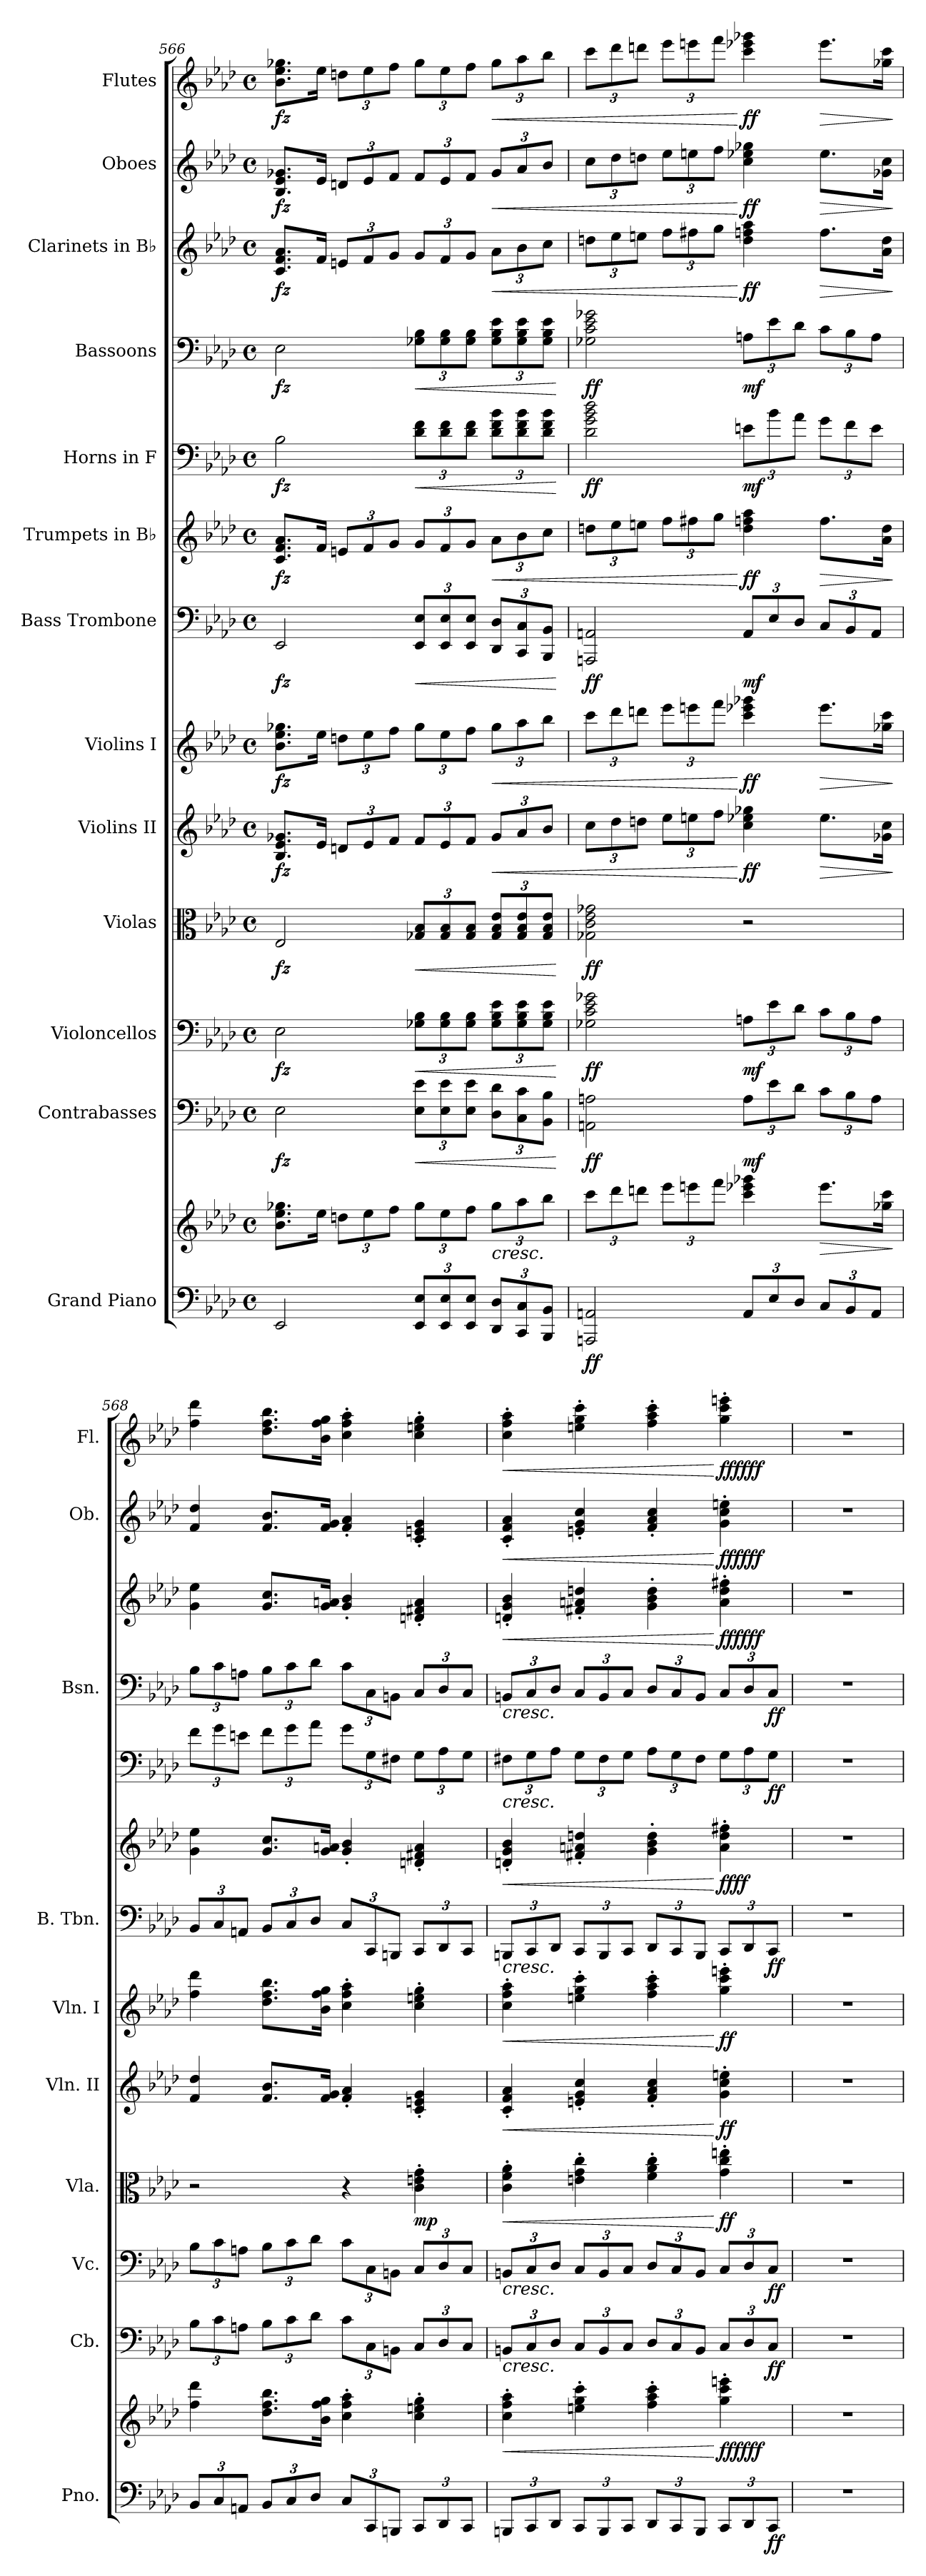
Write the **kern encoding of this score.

**kern	**kern	**dynam	**kern	**dynam	**kern	**dynam	**kern	**dynam	**kern	**dynam	**kern	**dynam	**kern	**dynam	**kern	**dynam	**kern	**dynam	**kern	**dynam	**kern	**dynam	**kern	**dynam	**kern	**dynam
*part13	*part13	*part13	*part12	*part12	*part11	*part11	*part10	*part10	*part9	*part9	*part8	*part8	*part7	*part7	*part6	*part6	*part5	*part5	*part4	*part4	*part3	*part3	*part2	*part2	*part1	*part1
*staff14	*staff13	*staff13/14	*staff12	*staff12	*staff11	*staff11	*staff10	*staff10	*staff9	*staff9	*staff8	*staff8	*staff7	*staff7	*staff6	*staff6	*staff5	*staff5	*staff4	*staff4	*staff3	*staff3	*staff2	*staff2	*staff1	*staff1
*I"Grand Piano	*	*	*I"Contrabasses	*	*I"Violoncellos	*	*I"Violas	*	*I"Violins II	*	*I"Violins I	*	*I"Bass Trombone	*	*I"Trumpets in B♭	*	*I"Horns in F	*	*I"Bassoons	*	*I"Clarinets in B♭	*	*I"Oboes	*	*I"Flutes	*
*I'Pno.	*	*	*I'Cb.	*	*I'Vc.	*	*I'Vla.	*	*I'Vln. II	*	*I'Vln. I	*	*I'B. Tbn.	*	*	*	*	*	*I'Bsn.	*	*	*	*I'Ob.	*	*I'Fl.	*
*clefF4	*clefG2	*	*clefF4	*	*clefF4	*	*clefC3	*	*clefG2	*	*clefG2	*	*clefF4	*	*clefG2	*	*clefF4	*	*clefF4	*	*clefG2	*	*clefG2	*	*clefG2	*
*	*	*	*ITrd7c12	*	*	*	*	*	*	*	*	*	*	*	*ITrd1c2	*	*ITrd4c7	*	*	*	*ITrd1c2	*	*	*	*	*
*k[b-e-a-d-]	*k[b-e-a-d-]	*	*k[b-e-a-d-]	*	*k[b-e-a-d-]	*	*k[b-e-a-d-]	*	*k[b-e-a-d-]	*	*k[b-e-a-d-]	*	*k[b-e-a-d-]	*	*k[b-e-a-d-g-c-]	*	*k[b-e-a-d-g-]	*	*k[b-e-a-d-]	*	*k[b-e-a-d-g-c-]	*	*k[b-e-a-d-]	*	*k[b-e-a-d-]	*
*M4/4	*M4/4	*	*M4/4	*	*M4/4	*	*M4/4	*	*M4/4	*	*M4/4	*	*M4/4	*	*M4/4	*	*M4/4	*	*M4/4	*	*M4/4	*	*M4/4	*	*M4/4	*
*met(c)	*met(c)	*	*met(c)	*	*met(c)	*	*met(c)	*	*met(c)	*	*met(c)	*	*met(c)	*	*met(c)	*	*met(c)	*	*met(c)	*	*met(c)	*	*met(c)	*	*met(c)	*
=566	=566	=566	=566	=566	=566	=566	=566	=566	=566	=566	=566	=566	=566	=566	=566	=566	=566	=566	=566	=566	=566	=566	=566	=566	=566	=566
!	!	!LO:DY:b=2	!	!	!	!	!	!	!	!	!	!	!	!	!	!	!	!	!	!	!	!	!	!	!	!
!	!	!LO:DY:n=1:b	!	!LO:DY:b	!	!LO:DY:b	!	!LO:DY:b	!	!LO:DY:b	!	!LO:DY:b	!	!LO:DY:b	!	!LO:DY:b	!	!LO:DY:b	!	!LO:DY:b	!	!LO:DY:b	!	!LO:DY:b	!	!LO:DY:b
2EE-/	8.b-\ 8.ee-\ 8.gg-X\L	fz fz	2EE-\	fz	2E-\	fz	2E-/	fz	8.B-/ 8.e-/ 8.g-X/L	fz	8.b-\ 8.ee-\ 8.gg-X\L	fz	2EE-/	fz	8.B-/ 8.e-/ 8.g-/L	fz	2E-\	fz	2E-\	fz	8.B-/ 8.e-/ 8.g-/L	fz	8.B-/ 8.e-/ 8.g-X/L	fz	8.b-\ 8.ee-\ 8.gg-X\L	fz
.	16ee-\Jk	.	.	.	.	.	.	.	16e-/Jk	.	16ee-\Jk	.	.	.	16e-/Jk	.	.	.	.	.	16e-/Jk	.	16e-/Jk	.	16ee-\Jk	.
*	*Xbrackettup	*	*	*	*	*	*	*	*Xbrackettup	*	*Xbrackettup	*	*	*	*Xbrackettup	*	*	*	*	*	*Xbrackettup	*	*Xbrackettup	*	*Xbrackettup	*
.	12ddn\L	.	.	.	.	.	.	.	12dn/L	.	12ddn\L	.	.	.	12dn/L	.	.	.	.	.	12dn/L	.	12dn/L	.	12ddn\L	.
.	12ee-\	.	.	.	.	.	.	.	12e-/	.	12ee-\	.	.	.	12e-/	.	.	.	.	.	12e-/	.	12e-/	.	12ee-\	.
.	12ff\J	.	.	.	.	.	.	.	12f/J	.	12ff\J	.	.	.	12f/J	.	.	.	.	.	12f/J	.	12f/J	.	12ff\J	.
*Xbrackettup	*	*	*Xbrackettup	*	*	*	*	*	*	*	*	*	*	*	*	*	*	*	*	*	*	*	*	*	*	*
!	!	!	!	!LO:HP:b	!	!	!	!	!	!	!	!	!	!	!	!	!	!	!	!	!	!	!	!	!	!
*	*	*	*	*	*Xbrackettup	*	*	*	*	*	*	*	*	*	*	*	*	*	*	*	*	*	*	*	*	*
!	!	!	!	!	!	!LO:HP:b	!	!	!	!	!	!	!	!	!	!	!	!	!	!	!	!	!	!	!	!
*	*	*	*	*	*	*	*Xbrackettup	*	*	*	*	*	*	*	*	*	*	*	*	*	*	*	*	*	*	*
!	!	!	!	!	!	!	!	!LO:HP:b	!	!	!	!	!	!	!	!	!	!	!	!	!	!	!	!	!	!
*	*	*	*	*	*	*	*	*	*	*	*	*	*Xbrackettup	*	*	*	*	*	*	*	*	*	*	*	*	*
!	!	!	!	!	!	!	!	!	!	!	!	!	!	!LO:HP:b	!	!	!	!	!	!	!	!	!	!	!	!
*	*	*	*	*	*	*	*	*	*	*	*	*	*	*	*	*	*Xbrackettup	*	*	*	*	*	*	*	*	*
!	!	!	!	!	!	!	!	!	!	!	!	!	!	!	!	!	!	!LO:HP:b	!	!	!	!	!	!	!	!
*	*	*	*	*	*	*	*	*	*	*	*	*	*	*	*	*	*	*	*Xbrackettup	*	*	*	*	*	*	*
!	!	!	!	!	!	!	!	!	!	!	!	!	!	!	!	!	!	!	!	!LO:HP:b	!	!	!	!	!	!
12EE-/ 12E-/L	12gg-\L	.	12EE-\ 12E-\L	<	12G-X\ 12B-\L	<	12G-X/ 12B-/L	<	12f/L	.	12gg-\L	.	12EE-/ 12E-/L	<	12f/L	.	12G-\ 12B-\L	<	12G-X\ 12B-\L	<	12f/L	.	12f/L	.	12gg-\L	.
12EE-/ 12E-/	12ee-\	.	12EE-\ 12E-\	.	12G-\ 12B-\	.	12G-/ 12B-/	.	12e-/	.	12ee-\	.	12EE-/ 12E-/	.	12e-/	.	12G-\ 12B-\	.	12G-\ 12B-\	.	12e-/	.	12e-/	.	12ee-\	.
12EE-/ 12E-/J	12ff\J	.	12EE-\ 12E-\J	.	12G-\ 12B-\J	.	12G-/ 12B-/J	.	12f/J	.	12ff\J	.	12EE-/ 12E-/J	.	12f/J	.	12G-\ 12B-\J	.	12G-\ 12B-\J	.	12f/J	.	12f/J	.	12ff\J	.
!	!	!LO:HP:b	!	!	!	!	!	!	!	!LO:HP:b	!	!LO:HP:b	!	!	!	!LO:HP:b	!	!	!	!	!	!LO:HP:b	!	!LO:HP:b	!	!LO:HP:b
12DD-/ 12D-/L	12gg-\L	<	12DD-\ 12D-\L	.	12G-\ 12B-\ 12e-\L	.	12G-/ 12B-/ 12e-/L	.	12g-/L	<	12gg-\L	<	12DD-/ 12D-/L	.	12g-\L	<	12G-\ 12B-\ 12e-\L	.	12G-\ 12B-\ 12e-\L	.	12g-\L	<	12g-/L	<	12gg-\L	<
12CC/ 12C/	12aa-\	.	12CC\ 12C\	.	12G-\ 12B-\ 12e-\	.	12G-/ 12B-/ 12e-/	.	12a-/	.	12aa-\	.	12CC/ 12C/	.	12a-\	.	12G-\ 12B-\ 12e-\	.	12G-\ 12B-\ 12e-\	.	12a-\	.	12a-/	.	12aa-\	.
12BBB-/ 12BB-/J	12bb-\J	.	12BBB-\ 12BB-\J	.	12G-\ 12B-\ 12e-\J	.	12G-/ 12B-/ 12e-/J	.	12b-/J	.	12bb-\J	.	12BBB-/ 12BB-/J	.	12b-\J	.	12G-\ 12B-\ 12e-\J	.	12G-\ 12B-\ 12e-\J	.	12b-\J	.	12b-/J	.	12bb-\J	.
.	.	.	.	[	.	[	.	[	.	.	.	.	.	[	.	.	.	[	.	[	.	.	.	.	.	.
!!LO:PB:g=z
=567	=567	=567	=567	=567	=567	=567	=567	=567	=567	=567	=567	=567	=567	=567	=567	=567	=567	=567	=567	=567	=567	=567	=567	=567	=567	=567
!	!	!LO:DY:b=2	!	!LO:DY:b	!	!LO:DY:b	!	!LO:DY:b	!	!	!	!	!	!LO:DY:b	!	!	!	!LO:DY:b	!	!LO:DY:b	!	!	!	!	!	!
2AAAn/ 2AAn/	12ccc\L	ff	2AAAn\ 2AAn\	ff	2G-X\ 2c\ 2e-\ 2g-X\	ff	2G-X\ 2c\ 2e-\ 2g-X\	ff	12cc\L	.	12ccc\L	.	2AAAn/ 2AAn/	ff	12ccn\L	.	2G-\ 2c\ 2e-\ 2g-\	ff	2G-X\ 2c\ 2e-\ 2g-X\	ff	12ccn\L	.	12cc\L	.	12ccc\L	.
.	12ddd-\	.	.	.	.	.	.	.	12dd-\	.	12ddd-\	.	.	.	12dd-\	.	.	.	.	.	12dd-\	.	12dd-\	.	12ddd-\	.
.	12dddn\J	.	.	.	.	.	.	.	12ddn\J	.	12dddn\J	.	.	.	12ddn\J	.	.	.	.	.	12ddn\J	.	12ddn\J	.	12dddn\J	.
.	12eee-\L	.	.	.	.	.	.	.	12ee-\L	.	12eee-\L	.	.	.	12ee-\L	.	.	.	.	.	12ee-\L	.	12ee-\L	.	12eee-\L	.
.	12eeen\	.	.	.	.	.	.	.	12een\	.	12eeen\	.	.	.	12een\	.	.	.	.	.	12een\	.	12een\	.	12eeen\	.
.	12fff\J	.	.	.	.	.	.	.	12ff\J	.	12fff\J	.	.	.	12ff\J	.	.	.	.	.	12ff\J	.	12ff\J	.	12fff\J	.
!	!	!LO:DY:n=1:b=2	!	!	!	!	!	!	!	!	!	!	!	!	!	!	!	!	!	!	!	!	!	!	!	!
!	!	!LO:DY:n=2:b	!	!LO:DY:b	!	!LO:DY:b	!	!	!	!LO:DY:n=1:b	!	!LO:DY:n=1:b	!	!LO:DY:b	!	!LO:DY:n=1:b	!	!LO:DY:b	!	!LO:DY:b	!	!LO:DY:n=1:b	!	!LO:DY:n=1:b	!	!LO:DY:n=1:b
12AA/L	4ccc\ 4eee-X\ 4ggg-X\	[ mf ff	12AA\L	mf	12An\L	mf	2r	.	4cc\ 4ee-X\ 4gg-X\	[ ff	4ccc\ 4eee-X\ 4ggg-X\	[ ff	12AA/L	mf	4cc\ 4ee-X\ 4gg-\	[ ff	12An\L	mf	12An\L	mf	4cc\ 4ee-X\ 4gg-\	[ ff	4cc\ 4ee-X\ 4gg-X\	[ ff	4ccc\ 4eee-X\ 4ggg-X\	[ ff
12E-/	.	.	12E-\	.	12e-\	.	.	.	.	.	.	.	12E-/	.	.	.	12e-\	.	12e-\	.	.	.	.	.	.	.
12D-/J	.	.	12D-\J	.	12d-\J	.	.	.	.	.	.	.	12D-/J	.	.	.	12d-\J	.	12d-\J	.	.	.	.	.	.	.
!	!	!LO:HP:b	!	!	!	!	!	!	!	!LO:HP:b	!	!LO:HP:b	!	!	!	!LO:HP:b	!	!	!	!	!	!LO:HP:b	!	!LO:HP:b	!	!LO:HP:b
12C/L	8.eee-\L	>	12C\L	.	12c\L	.	.	.	8.ee-\L	>	8.eee-\L	>	12C/L	.	8.ee-\L	>	12c\L	.	12c\L	.	8.ee-\L	>	8.ee-\L	>	8.eee-\L	>
12BB-/	.	.	12BB-\	.	12B-\	.	.	.	.	.	.	.	12BB-/	.	.	.	12B-\	.	12B-\	.	.	.	.	.	.	.
12AA/J	.	.	12AA\J	.	12A\J	.	.	.	.	.	.	.	12AA/J	.	.	.	12A\J	.	12A\J	.	.	.	.	.	.	.
.	16gg-X\ 16ccc\Jk	.	.	.	.	.	.	.	16g-X\ 16cc\Jk	.	16gg-X\ 16ccc\Jk	.	.	.	16g-\ 16cc\Jk	.	.	.	.	.	16g-\ 16cc\Jk	.	16g-X\ 16cc\Jk	.	16gg-X\ 16ccc\Jk	.
.	.	]	.	.	.	.	.	.	.	]	.	]	.	.	.	]	.	.	.	.	.	]	.	]	.	]
=568	=568	=568	=568	=568	=568	=568	=568	=568	=568	=568	=568	=568	=568	=568	=568	=568	=568	=568	=568	=568	=568	=568	=568	=568	=568	=568
!	!	!LO:DY:b	!	!	!	!	!	!	!	!	!	!	!	!	!	!	!	!	!	!	!	!	!	!	!	!
!	!	!LO:DY:n=1:b	!	!	!	!	!	!	!	!LO:DY:b	!	!	!	!	!	!	!	!	!	!	!	!	!	!	!	!
!	!	!	!	!	!	!	!	!	!	!LO:DY:n=1:b	!	!LO:DY:b	!	!	!	!	!	!	!	!	!	!	!	!	!	!
!	!	!	!	!	!	!	!	!	!	!	!	!LO:DY:n=1:b	!	!	!	!LO:DY:b	!	!	!	!	!	!	!	!	!	!
!	!	!	!	!	!	!	!	!	!	!	!	!	!	!	!	!LO:DY:n=1:b	!	!	!	!	!	!LO:DY:b	!	!	!	!
!	!	!	!	!	!	!	!	!	!	!	!	!	!	!	!	!	!	!	!	!	!	!LO:DY:n=1:b	!	!LO:DY:b	!	!
!	!	!	!	!	!	!	!	!	!	!	!	!	!	!	!	!	!	!	!	!	!	!	!	!LO:DY:n=1:b	!	!LO:DY:b
!	!	!	!	!	!	!	!	!	!	!	!	!	!	!	!	!	!	!	!	!	!	!	!	!	!	!LO:DY:n=1:b
12BB-/L	4ff\ 4ddd-\	mp mp	12BB-\L	.	12B-\L	.	2r	.	4f/ 4dd-/	mp mp	4ff\ 4ddd-\	mp mp	12BB-/L	.	4f\ 4dd-\	mp mp	12B-\L	.	12B-\L	.	4f\ 4dd-\	mp mp	4f/ 4dd-/	mp mp	4ff\ 4ddd-\	mp mp
12C/	.	.	12C\	.	12c\	.	.	.	.	.	.	.	12C/	.	.	.	12c\	.	12c\	.	.	.	.	.	.	.
12AAn/J	.	.	12AAn\J	.	12An\J	.	.	.	.	.	.	.	12AAn/J	.	.	.	12An\J	.	12An\J	.	.	.	.	.	.	.
12BB-/L	8.dd-\ 8.ff\ 8.bb-\L	.	12BB-\L	.	12B-\L	.	.	.	8.f/ 8.b-/L	.	8.dd-\ 8.ff\ 8.bb-\L	.	12BB-/L	.	8.f/ 8.b-/L	.	12B-\L	.	12B-\L	.	8.f/ 8.b-/L	.	8.f/ 8.b-/L	.	8.dd-\ 8.ff\ 8.bb-\L	.
12C/	.	.	12C\	.	12c\	.	.	.	.	.	.	.	12C/	.	.	.	12c\	.	12c\	.	.	.	.	.	.	.
12D-/J	.	.	12D-\J	.	12d-\J	.	.	.	.	.	.	.	12D-/J	.	.	.	12d-\J	.	12d-\J	.	.	.	.	.	.	.
.	16b-\ 16ff\ 16gg\Jk	.	.	.	.	.	.	.	16f/ 16g/Jk	.	16b-\ 16ff\ 16gg\Jk	.	.	.	16f/ 16gn/Jk	.	.	.	.	.	16f/ 16gn/Jk	.	16f/ 16g/Jk	.	16b-\ 16ff\ 16gg\Jk	.
12C/L	4cc\' 4ff\' 4aa-\'	.	12C\L	.	12c\L	.	4r	.	4f/' 4a-/'	.	4cc\' 4ff\' 4aa-\'	.	12C/L	.	4f/' 4a-/'	.	12c\L	.	12c\L	.	4f/' 4a-/'	.	4f/' 4a-/'	.	4cc\' 4ff\' 4aa-\'	.
12CC/	.	.	12CC\	.	12C\	.	.	.	.	.	.	.	12CC/	.	.	.	12C\	.	12C\	.	.	.	.	.	.	.
12BBBn/J	.	.	12BBBn\J	.	12BBn\J	.	.	.	.	.	.	.	12BBBn/J	.	.	.	12BBn\J	.	12BBn\J	.	.	.	.	.	.	.
!	!	!	!	!	!	!	!	!LO:DY:b	!	!	!	!	!	!	!	!	!	!	!	!	!	!	!	!	!	!
12CC/L	4cc\' 4een\' 4gg\'	.	12CC/L	.	12C/L	.	4c\' 4en\' 4g\'	mp	4c/' 4en/' 4g/'	.	4cc\' 4een\' 4gg\'	.	12CC/L	.	4cn/' 4en/' 4g/'	.	12C\L	.	12C/L	.	4cn/' 4en/' 4g/'	.	4c/' 4en/' 4g/'	.	4cc\' 4een\' 4gg\'	.
12DD-/	.	.	12DD-/	.	12D-/	.	.	.	.	.	.	.	12DD-/	.	.	.	12D-\	.	12D-/	.	.	.	.	.	.	.
12CC/J	.	.	12CC/J	.	12C/J	.	.	.	.	.	.	.	12CC/J	.	.	.	12C\J	.	12C/J	.	.	.	.	.	.	.
=569	=569	=569	=569	=569	=569	=569	=569	=569	=569	=569	=569	=569	=569	=569	=569	=569	=569	=569	=569	=569	=569	=569	=569	=569	=569	=569
!	!	!LO:HP:b	!	!LO:HP:b	!	!LO:HP:b	!	!LO:HP:b	!	!LO:HP:b	!	!LO:HP:b	!	!LO:HP:b	!	!LO:HP:b	!	!LO:HP:b	!	!LO:HP:b	!	!LO:HP:b	!	!LO:HP:b	!	!LO:HP:b
12BBBn/L	4cc\' 4ff\' 4aa-\'	<	12BBBn/L	<	12BBn/L	<	4c\' 4f\' 4a-\'	<	4c/' 4f/' 4a-/'	<	4cc\' 4ff\' 4aa-\'	<	12BBBn/L	<	4cn/' 4f/' 4a-/'	<	12BBn\L	<	12BBn/L	<	4cn/' 4f/' 4a-/'	<	4c/' 4f/' 4a-/'	<	4cc\' 4ff\' 4aa-\'	<
12CC/	.	.	12CC/	.	12C/	.	.	.	.	.	.	.	12CC/	.	.	.	12C\	.	12C/	.	.	.	.	.	.	.
12DD-/J	.	.	12DD-/J	.	12D-/J	.	.	.	.	.	.	.	12DD-/J	.	.	.	12D-\J	.	12D-/J	.	.	.	.	.	.	.
12CC/L	4een\' 4gg\' 4ccc\'	.	12CC/L	.	12C/L	.	4en\' 4g\' 4cc\'	.	4en/' 4g/' 4cc/'	.	4een\' 4gg\' 4ccc\'	.	12CC/L	.	4en/' 4gn/' 4ccn/'	.	12C\L	.	12C/L	.	4en/' 4gn/' 4ccn/'	.	4en/' 4g/' 4cc/'	.	4een\' 4gg\' 4ccc\'	.
12BBB/	.	.	12BBB/	.	12BB/	.	.	.	.	.	.	.	12BBB/	.	.	.	12BB\	.	12BB/	.	.	.	.	.	.	.
12CC/J	.	.	12CC/J	.	12C/J	.	.	.	.	.	.	.	12CC/J	.	.	.	12C\J	.	12C/J	.	.	.	.	.	.	.
12DD-/L	4ff\' 4aa-\' 4ccc\'	.	12DD-/L	.	12D-/L	.	4f\' 4a-\' 4cc\'	.	4f/' 4a-/' 4cc/'	.	4ff\' 4aa-\' 4ccc\'	.	12DD-/L	.	4f\' 4a-\' 4cc\'	.	12D-\L	.	12D-/L	.	4f\' 4a-\' 4cc\'	.	4f/' 4a-/' 4cc/'	.	4ff\' 4aa-\' 4ccc\'	.
12CC/	.	.	12CC/	.	12C/	.	.	.	.	.	.	.	12CC/	.	.	.	12C\	.	12C/	.	.	.	.	.	.	.
12BBB/J	.	.	12BBB/J	.	12BB/J	.	.	.	.	.	.	.	12BBB/J	.	.	.	12BB\J	.	12BB/J	.	.	.	.	.	.	.
!	!	!LO:DY:n=1:b	!	!	!	!	!	!	!	!	!	!	!	!	!	!	!	!	!	!	!	!	!	!	!	!
!	!	!LO:DY:n=2:b	!	!	!	!	!	!	!	!	!	!	!	!	!	!	!	!	!	!	!	!	!	!	!	!
!	!	!LO:DY:n=3:b	!	!	!	!	!	!LO:DY:n=1:b	!	!LO:DY:n=1:b	!	!LO:DY:n=1:b	!	!	!	!LO:DY:n=1:b	!	!	!	!	!	!	!	!	!	!
!	!	!	!	!	!	!	!	!	!	!	!	!	!	!	!	!LO:DY:n=2:b	!	!	!	!	!	!LO:DY:n=1:b	!	!	!	!
!	!	!	!	!	!	!	!	!	!	!	!	!	!	!	!	!	!	!	!	!	!	!LO:DY:n=2:b	!	!	!	!
!	!	!	!	!	!	!	!	!	!	!	!	!	!	!	!	!	!	!	!	!	!	!LO:DY:n=3:b	!	!LO:DY:n=1:b	!	!
!	!	!	!	!	!	!	!	!	!	!	!	!	!	!	!	!	!	!	!	!	!	!	!	!LO:DY:n=2:b	!	!
!	!	!	!	!	!	!	!	!	!	!	!	!	!	!	!	!	!	!	!	!	!	!	!	!LO:DY:n=3:b	!	!LO:DY:n=1:b
!	!	!	!	!	!	!	!	!	!	!	!	!	!	!	!	!	!	!	!	!	!	!	!	!	!	!LO:DY:n=2:b
!	!	!	!	!	!	!	!	!	!	!	!	!	!	!	!	!	!	!	!	!	!	!	!	!	!	!LO:DY:n=3:b
12CC/L	4gg\' 4ccc\' 4eeen\'	[ ff ff ff	12CC/L	.	12C/L	.	4g\' 4cc\' 4een\'	[ ff	4g\' 4cc\' 4een\'	[ ff	4gg\' 4ccc\' 4eeen\'	[ ff	12CC/L	.	4g\' 4cc\' 4een\'	[ ff ff	12C\L	.	12C/L	.	4g\' 4cc\' 4een\'	[ ff ff ff	4g\' 4cc\' 4een\'	[ ff ff ff	4gg\' 4ccc\' 4eeen\'	[ ff ff ff
12DD-/	.	.	12DD-/	.	12D-/	.	.	.	.	.	.	.	12DD-/	.	.	.	12D-\	.	12D-/	.	.	.	.	.	.	.
!	!	!LO:DY:n=4:b=2	!	!LO:DY:b	!	!LO:DY:b	!	!	!	!	!	!	!	!LO:DY:b	!	!	!	!LO:DY:b	!	!LO:DY:b	!	!	!	!	!	!
12CC/J	.	ff	12CC/J	ff	12C/J	ff	.	.	.	.	.	.	12CC/J	ff	.	.	12C\J	ff	12C/J	ff	.	.	.	.	.	.
.	.	.	.	[	.	[	.	.	.	.	.	.	.	[	.	.	.	[	.	[	.	.	.	.	.	.
=570	=570	=570	=570	=570	=570	=570	=570	=570	=570	=570	=570	=570	=570	=570	=570	=570	=570	=570	=570	=570	=570	=570	=570	=570	=570	=570
1r	1r	.	1r	.	1r	.	1r	.	1r	.	1r	.	1r	.	1r	.	1r	.	1r	.	1r	.	1r	.	1r	.
=	=	=	=	=	=	=	=	=	=	=	=	=	=	=	=	=	=	=	=	=	=	=	=	=	=	=
*-	*-	*-	*-	*-	*-	*-	*-	*-	*-	*-	*-	*-	*-	*-	*-	*-	*-	*-	*-	*-	*-	*-	*-	*-	*-	*-
